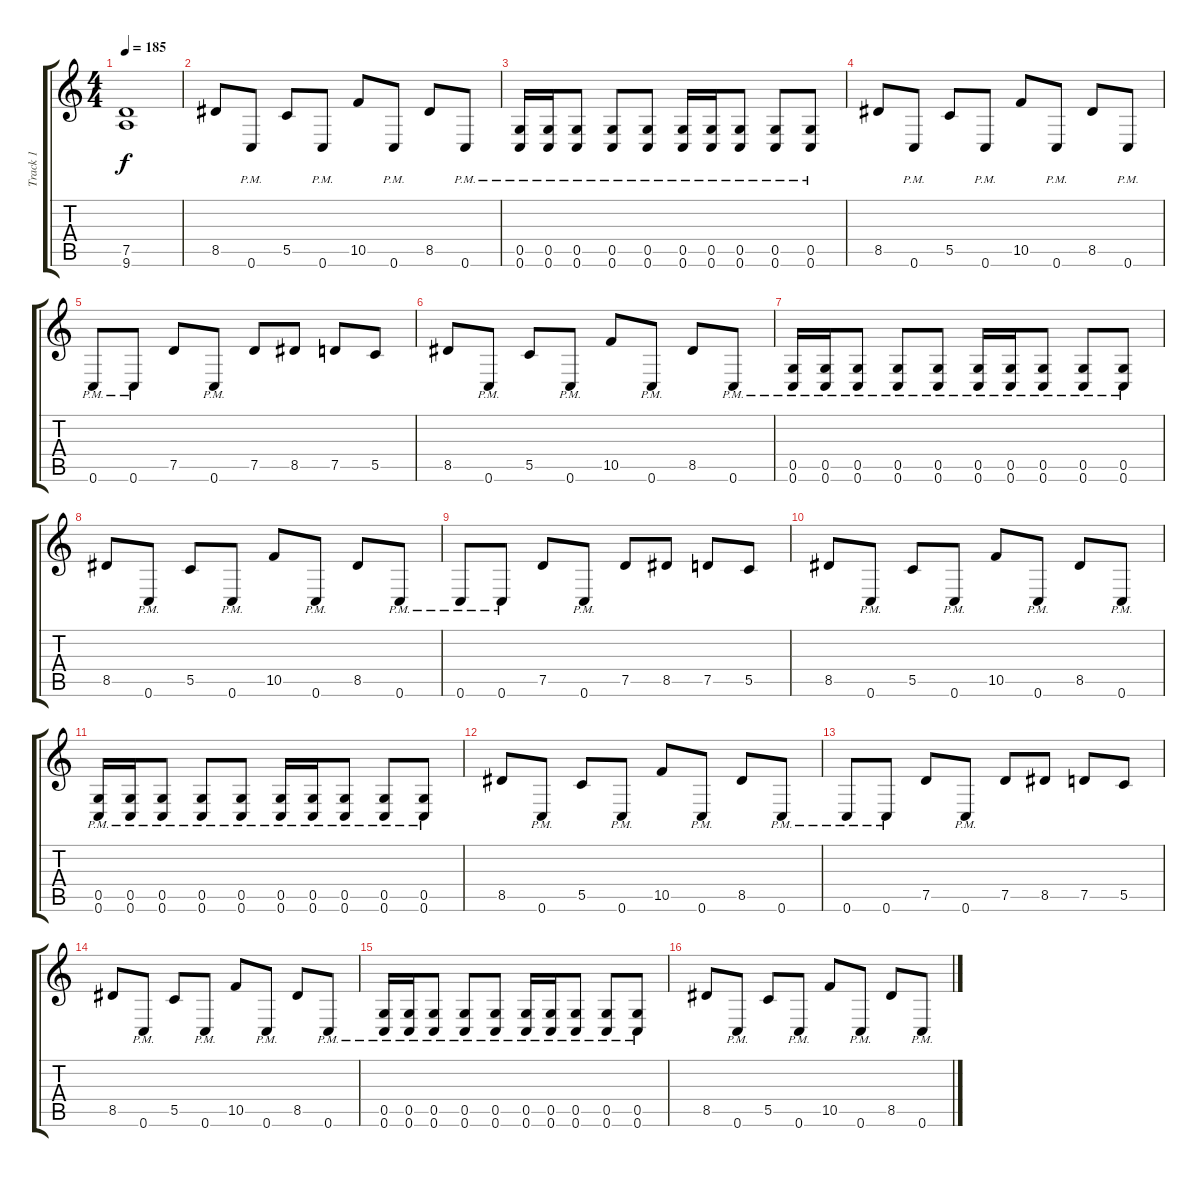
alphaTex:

\track ("Track 1" "Track 1") {instrument distortionguitar}
\staff {score tabs}
\tuning (D4 A3 F3 C3 G2 C2) {hide}
\ts (4 4)
\tempo 185
\clef g2
\ks c
(7.5 9.6).1{dy f} |
8.5.8 0.6{pm}.8 5.5.8 0.6{pm}.8 10.5.8 0.6{pm}.8 8.5.8 0.6{pm}.8 |
(0.5{pm} 0.6{pm}).16 (0.5{pm} 0.6{pm}).16 (0.5{pm} 0.6{pm}).8 (0.5{pm} 0.6{pm}).8 (0.5{pm} 0.6{pm}).8 (0.5{pm} 0.6{pm}).16 (0.5{pm} 0.6{pm}).16 (0.5{pm} 0.6{pm}).8 (0.5{pm} 0.6{pm}).8 (0.5{pm} 0.6{pm}).8 |
8.5.8 0.6{pm}.8 5.5.8 0.6{pm}.8 10.5.8 0.6{pm}.8 8.5.8 0.6{pm}.8 |
0.6{pm}.8 0.6{pm}.8 7.5.8 0.6{pm}.8 7.5.8 8.5.8 7.5.8 5.5.8 |
8.5.8 0.6{pm}.8 5.5.8 0.6{pm}.8 10.5.8 0.6{pm}.8 8.5.8 0.6{pm}.8 |
(0.5{pm} 0.6{pm}).16 (0.5{pm} 0.6{pm}).16 (0.5{pm} 0.6{pm}).8 (0.5{pm} 0.6{pm}).8 (0.5{pm} 0.6{pm}).8 (0.5{pm} 0.6{pm}).16 (0.5{pm} 0.6{pm}).16 (0.5{pm} 0.6{pm}).8 (0.5{pm} 0.6{pm}).8 (0.5{pm} 0.6{pm}).8 |
8.5.8 0.6{pm}.8 5.5.8 0.6{pm}.8 10.5.8 0.6{pm}.8 8.5.8 0.6{pm}.8 |
0.6{pm}.8 0.6{pm}.8 7.5.8 0.6{pm}.8 7.5.8 8.5.8 7.5.8 5.5.8 |
8.5.8 0.6{pm}.8 5.5.8 0.6{pm}.8 10.5.8 0.6{pm}.8 8.5.8 0.6{pm}.8 |
(0.5{pm} 0.6{pm}).16 (0.5{pm} 0.6{pm}).16 (0.5{pm} 0.6{pm}).8 (0.5{pm} 0.6{pm}).8 (0.5{pm} 0.6{pm}).8 (0.5{pm} 0.6{pm}).16 (0.5{pm} 0.6{pm}).16 (0.5{pm} 0.6{pm}).8 (0.5{pm} 0.6{pm}).8 (0.5{pm} 0.6{pm}).8 |
8.5.8 0.6{pm}.8 5.5.8 0.6{pm}.8 10.5.8 0.6{pm}.8 8.5.8 0.6{pm}.8 |
0.6{pm}.8 0.6{pm}.8 7.5.8 0.6{pm}.8 7.5.8 8.5.8 7.5.8 5.5.8 |
8.5.8 0.6{pm}.8 5.5.8 0.6{pm}.8 10.5.8 0.6{pm}.8 8.5.8 0.6{pm}.8 |
(0.5{pm} 0.6{pm}).16 (0.5{pm} 0.6{pm}).16 (0.5{pm} 0.6{pm}).8 (0.5{pm} 0.6{pm}).8 (0.5{pm} 0.6{pm}).8 (0.5{pm} 0.6{pm}).16 (0.5{pm} 0.6{pm}).16 (0.5{pm} 0.6{pm}).8 (0.5{pm} 0.6{pm}).8 (0.5{pm} 0.6{pm}).8 |
8.5.8 0.6{pm}.8 5.5.8 0.6{pm}.8 10.5.8 0.6{pm}.8 8.5.8 0.6{pm}.8
